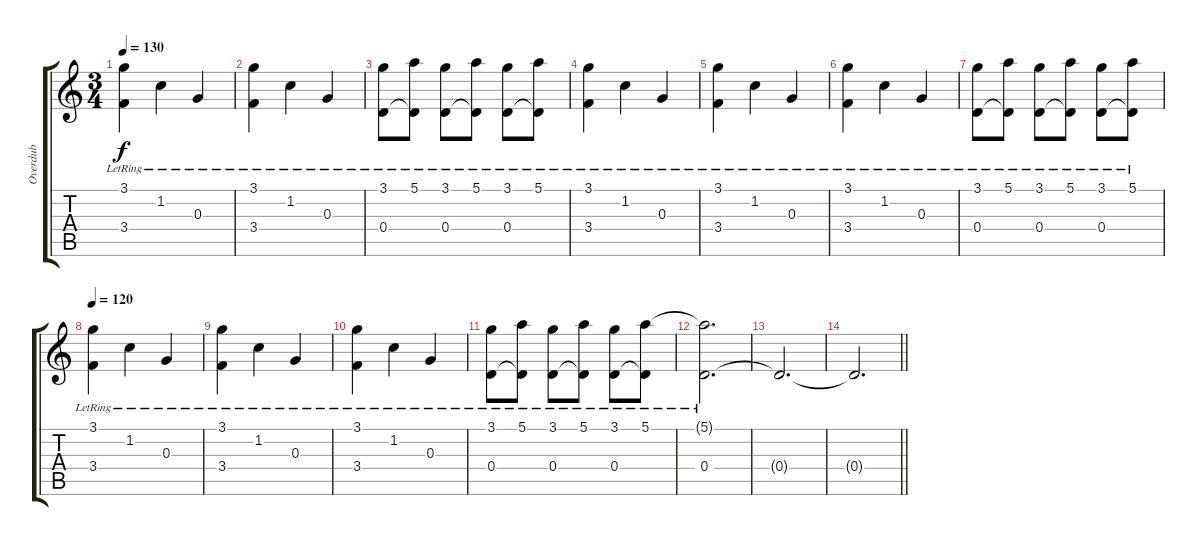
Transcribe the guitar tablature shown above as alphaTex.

\track ("Overdub" "Overdub") {instrument acousticguitarsteel}
\staff {score tabs}
\tuning (E4 B3 G3 D3 A2 D2) {hide}
\ts (3 4)
\tempo 130
\clef g2
\ks c
(3.1{lr} 3.4{lr}).4{dy f} 1.2{lr}.4 0.3{lr}.4 |
(3.1{lr} 3.4{lr}).4 1.2{lr}.4 0.3{lr}.4 |
(3.1{lr} 0.4{lr}).8 (5.1{lr} 0.4{t}).8 (3.1{lr} 0.4{lr}).8 (5.1{lr} 0.4{t}).8 (3.1{lr} 0.4{lr}).8 (5.1{lr} 0.4{t}).8 |
(3.1{lr} 3.4{lr}).4 1.2{lr}.4 0.3{lr}.4 |
(3.1{lr} 3.4{lr}).4 1.2{lr}.4 0.3{lr}.4 |
(3.1{lr} 3.4{lr}).4 1.2{lr}.4 0.3{lr}.4 |
(3.1{lr} 0.4{lr}).8 (5.1{lr} 0.4{t}).8 (3.1{lr} 0.4{lr}).8 (5.1{lr} 0.4{t}).8 (3.1{lr} 0.4{lr}).8 (5.1{lr} 0.4{t}).8 |
\tempo 120
(3.1{lr} 3.4{lr}).4 1.2{lr}.4 0.3{lr}.4 |
(3.1{lr} 3.4{lr}).4 1.2{lr}.4 0.3{lr}.4 |
(3.1{lr} 3.4{lr}).4 1.2{lr}.4 0.3{lr}.4 |
(3.1{lr} 0.4{lr}).8 (5.1{lr} 0.4{t}).8 (3.1{lr} 0.4{lr}).8 (5.1{lr} 0.4{t}).8 (3.1{lr} 0.4{lr}).8 (5.1{lr} 0.4{t}).8 |
(5.1{t} 0.4{lr}).2{d} |
0.4{t}.2{d} |
\barLineRight lightlight
0.4{t}.2{d}
